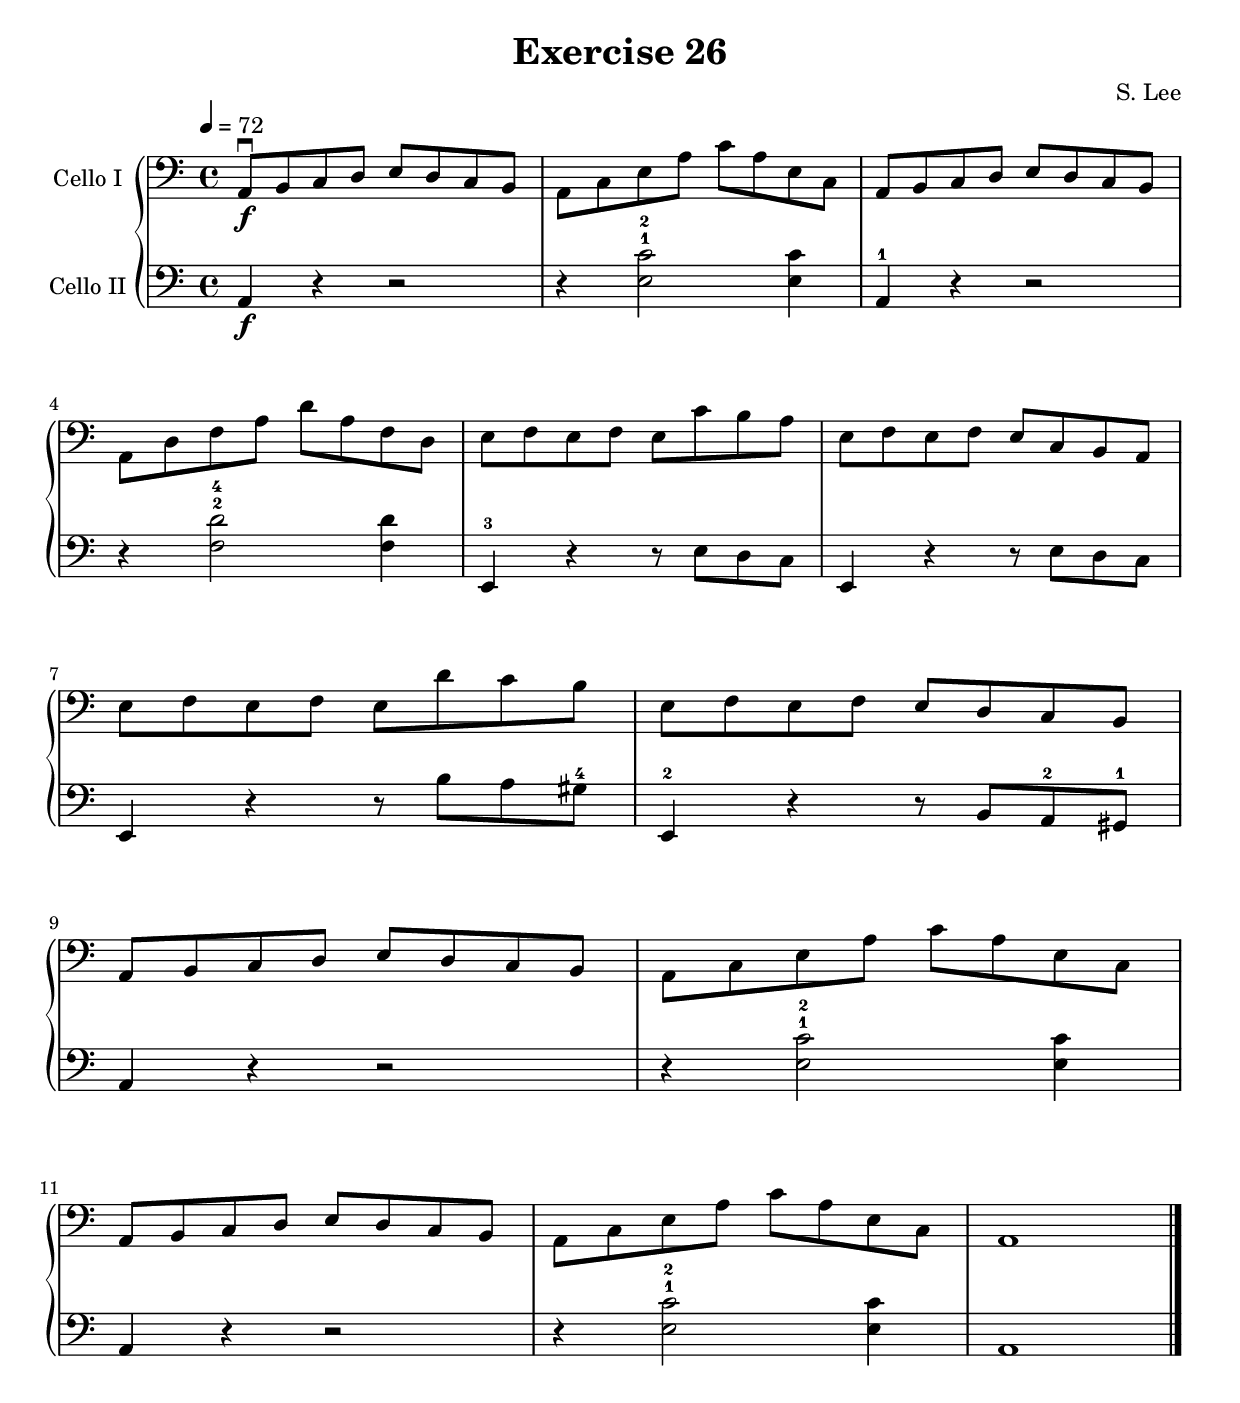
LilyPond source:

\version "2.18.0"
\language "english"

\header {
  title = "Exercise 26"
  subtitle = ""
  composer = "S. Lee"
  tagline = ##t
}

\paper {
  ragged-bottom = ##t
  %  last-bottom-spacing = #10
  markup-system-spacing = #20
  systems-per-page = #5
  system-system-spacing #'minimum-distance = #15
}

db = \downbow
ub = \upbow

global = {
  \time  4/4
  \tempo   4 = 72
\key a \minor
}

celloI = \relative c {
  \global
    a8\downbow\f b c d e d c b a c e a c a e c |
    a8 b c d e d c b a d f a d a f d |
    e8 f e f e c' b a e f e f e c b a |
    e' f e f e d'c b e, f e f e d c b |
    a8 b c d e d c b a c e a c a e c |
    a b c d e d c b a c e a c a e c a1 \bar "|."
  }



celloII = \relative c {
  \global
  a4\f r r2 r4 <c' e,>2-1-2 q4 a,-1 r4 r2 r4 <d' f,>2-2-4 q4 |
  e,,4-3 r4 r8 e'd c e,4 r4 r8 e' d c e,4 r4 r8 b'' a gs-4 |
  e,4-2 r4 r8 b'a-2 gs-1 a4 r4 r2 |
  r4 <c'e,>2-1-2 q4 a,4 r4 r2 r4 <c'e,>2-1-2 q4 a,1 \bar "|."
  }



celloIPart = \new Staff \with {
  instrumentName = "Cello I"
  midiInstrument = "cello"
  midiPanPosition = #LEFT
} { \clef bass \celloI }

celloIIPart = \new Staff \with {
  instrumentName = "Cello II"
  midiInstrument = "cello"
   midiPanPosition = #RIGHT
} { \clef bass \celloII }

\score {

  \new GrandStaff
  <<
    \celloIPart
    \celloIIPart
  >>

  \layout {
    \override BreathingSign #'text = \markup { \musicglyph #"scripts.caesura.straight" }
    \set Score.markFormatter = #format-mark-circle-barnumbers
    #(layout-set-staff-size 20)
    \context {
      \Staff
      \override VerticalAxisGroup #'default-staff-staff-spacing
      #'basic-distance = #12
    }
  }

}

\score {
  \unfoldRepeats
  <<
    \celloIPart
    \celloIIPart
  >>
  \midi { }
}

%{
  convert-ly (GNU LilyPond) 2.19.0  convert-ly: Processing `'...
  Applying conversion: 2.17.97, 2.18.0
%}
